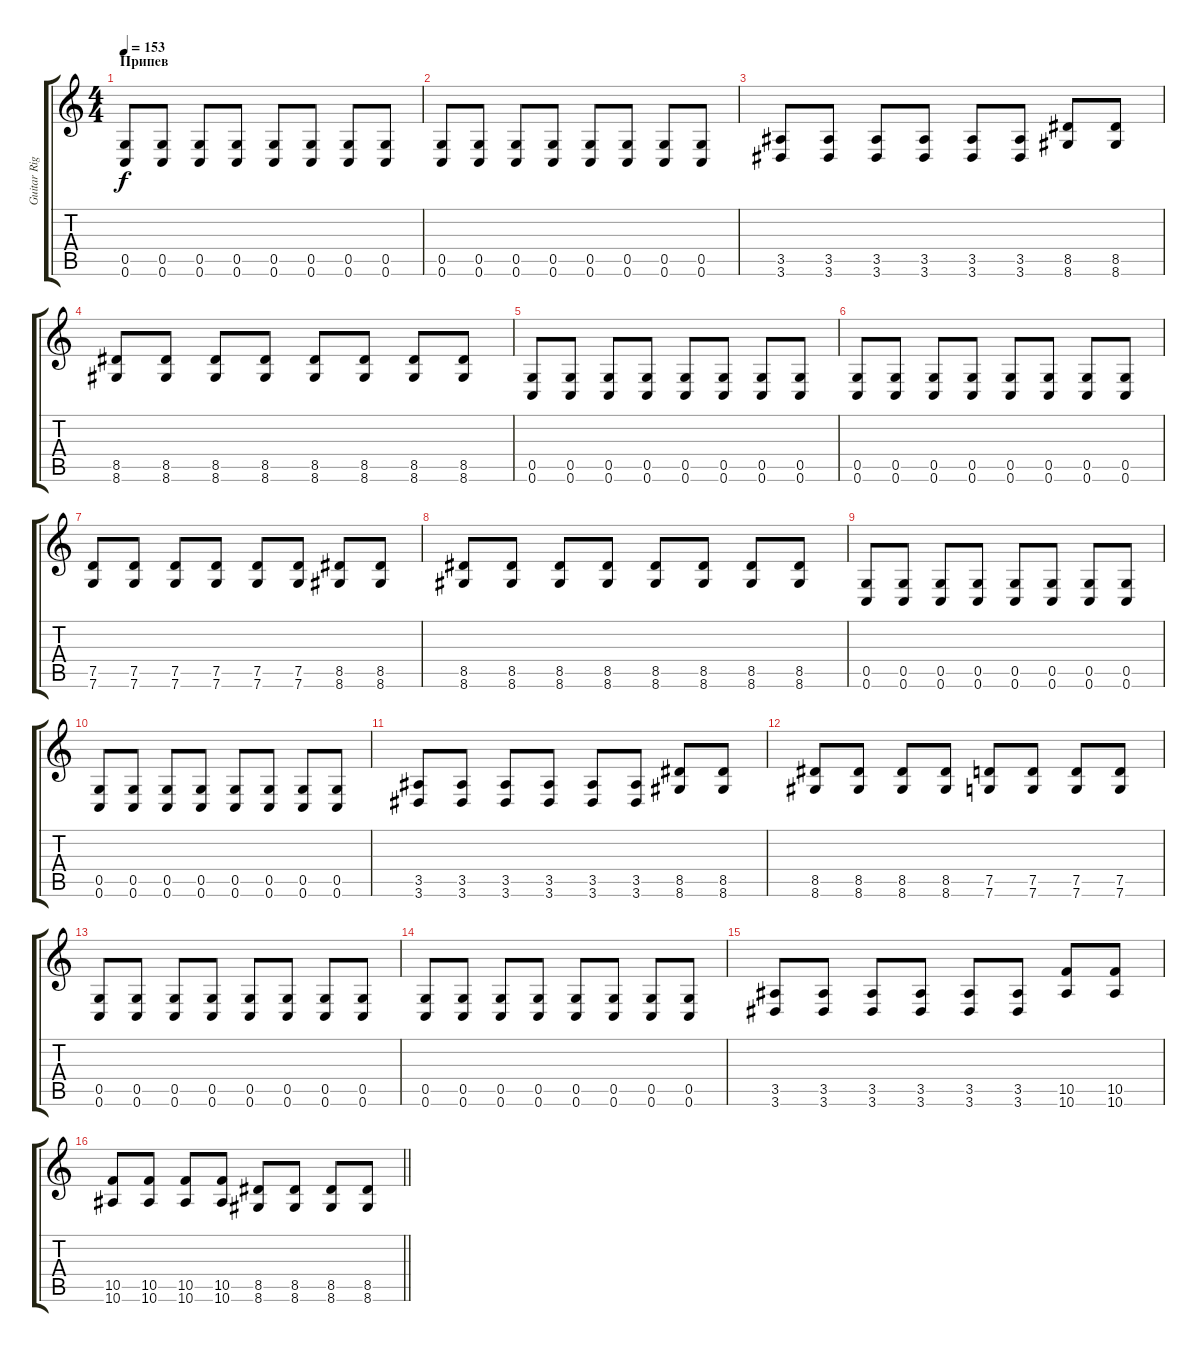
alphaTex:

\track ("Guitar Right" "Guitar Rig") {instrument distortionguitar}
\staff {score tabs}
\tuning (D4 A3 F3 C3 G2 C2) {hide}
\ts (4 4)
\section ("" "Припев")
\tempo 153
\clef g2
\ks c
(0.5 0.6).8{dy f volume 10} (0.5 0.6).8 (0.5 0.6).8 (0.5 0.6).8 (0.5 0.6).8 (0.5 0.6).8 (0.5 0.6).8 (0.5 0.6).8 |
(0.5 0.6).8 (0.5 0.6).8 (0.5 0.6).8 (0.5 0.6).8 (0.5 0.6).8 (0.5 0.6).8 (0.5 0.6).8 (0.5 0.6).8 |
(3.5 3.6).8 (3.5 3.6).8 (3.5 3.6).8 (3.5 3.6).8 (3.5 3.6).8 (3.5 3.6).8 (8.5 8.6).8 (8.5 8.6).8 |
(8.5 8.6).8 (8.5 8.6).8 (8.5 8.6).8 (8.5 8.6).8 (8.5 8.6).8 (8.5 8.6).8 (8.5 8.6).8 (8.5 8.6).8 |
(0.5 0.6).8 (0.5 0.6).8 (0.5 0.6).8 (0.5 0.6).8 (0.5 0.6).8 (0.5 0.6).8 (0.5 0.6).8 (0.5 0.6).8 |
(0.5 0.6).8 (0.5 0.6).8 (0.5 0.6).8 (0.5 0.6).8 (0.5 0.6).8 (0.5 0.6).8 (0.5 0.6).8 (0.5 0.6).8 |
(7.5 7.6).8 (7.5 7.6).8 (7.5 7.6).8 (7.5 7.6).8 (7.5 7.6).8 (7.5 7.6).8 (8.5 8.6).8 (8.5 8.6).8 |
(8.5 8.6).8 (8.5 8.6).8 (8.5 8.6).8 (8.5 8.6).8 (8.5 8.6).8 (8.5 8.6).8 (8.5 8.6).8 (8.5 8.6).8 |
(0.5 0.6).8 (0.5 0.6).8 (0.5 0.6).8 (0.5 0.6).8 (0.5 0.6).8 (0.5 0.6).8 (0.5 0.6).8 (0.5 0.6).8 |
(0.5 0.6).8 (0.5 0.6).8 (0.5 0.6).8 (0.5 0.6).8 (0.5 0.6).8 (0.5 0.6).8 (0.5 0.6).8 (0.5 0.6).8 |
(3.5 3.6).8 (3.5 3.6).8 (3.5 3.6).8 (3.5 3.6).8 (3.5 3.6).8 (3.5 3.6).8 (8.5 8.6).8 (8.5 8.6).8 |
(8.5 8.6).8 (8.5 8.6).8 (8.5 8.6).8 (8.5 8.6).8 (7.5 7.6).8 (7.5 7.6).8 (7.5 7.6).8 (7.5 7.6).8 |
(0.5 0.6).8 (0.5 0.6).8 (0.5 0.6).8 (0.5 0.6).8 (0.5 0.6).8 (0.5 0.6).8 (0.5 0.6).8 (0.5 0.6).8 |
(0.5 0.6).8 (0.5 0.6).8 (0.5 0.6).8 (0.5 0.6).8 (0.5 0.6).8 (0.5 0.6).8 (0.5 0.6).8 (0.5 0.6).8 |
(3.5 3.6).8 (3.5 3.6).8 (3.5 3.6).8 (3.5 3.6).8 (3.5 3.6).8 (3.5 3.6).8 (10.5 10.6).8 (10.5 10.6).8 |
\barLineRight lightlight
(10.5 10.6).8 (10.5 10.6).8 (10.5 10.6).8 (10.5 10.6).8 (8.5 8.6).8 (8.5 8.6).8 (8.5 8.6).8 (8.5 8.6).8
